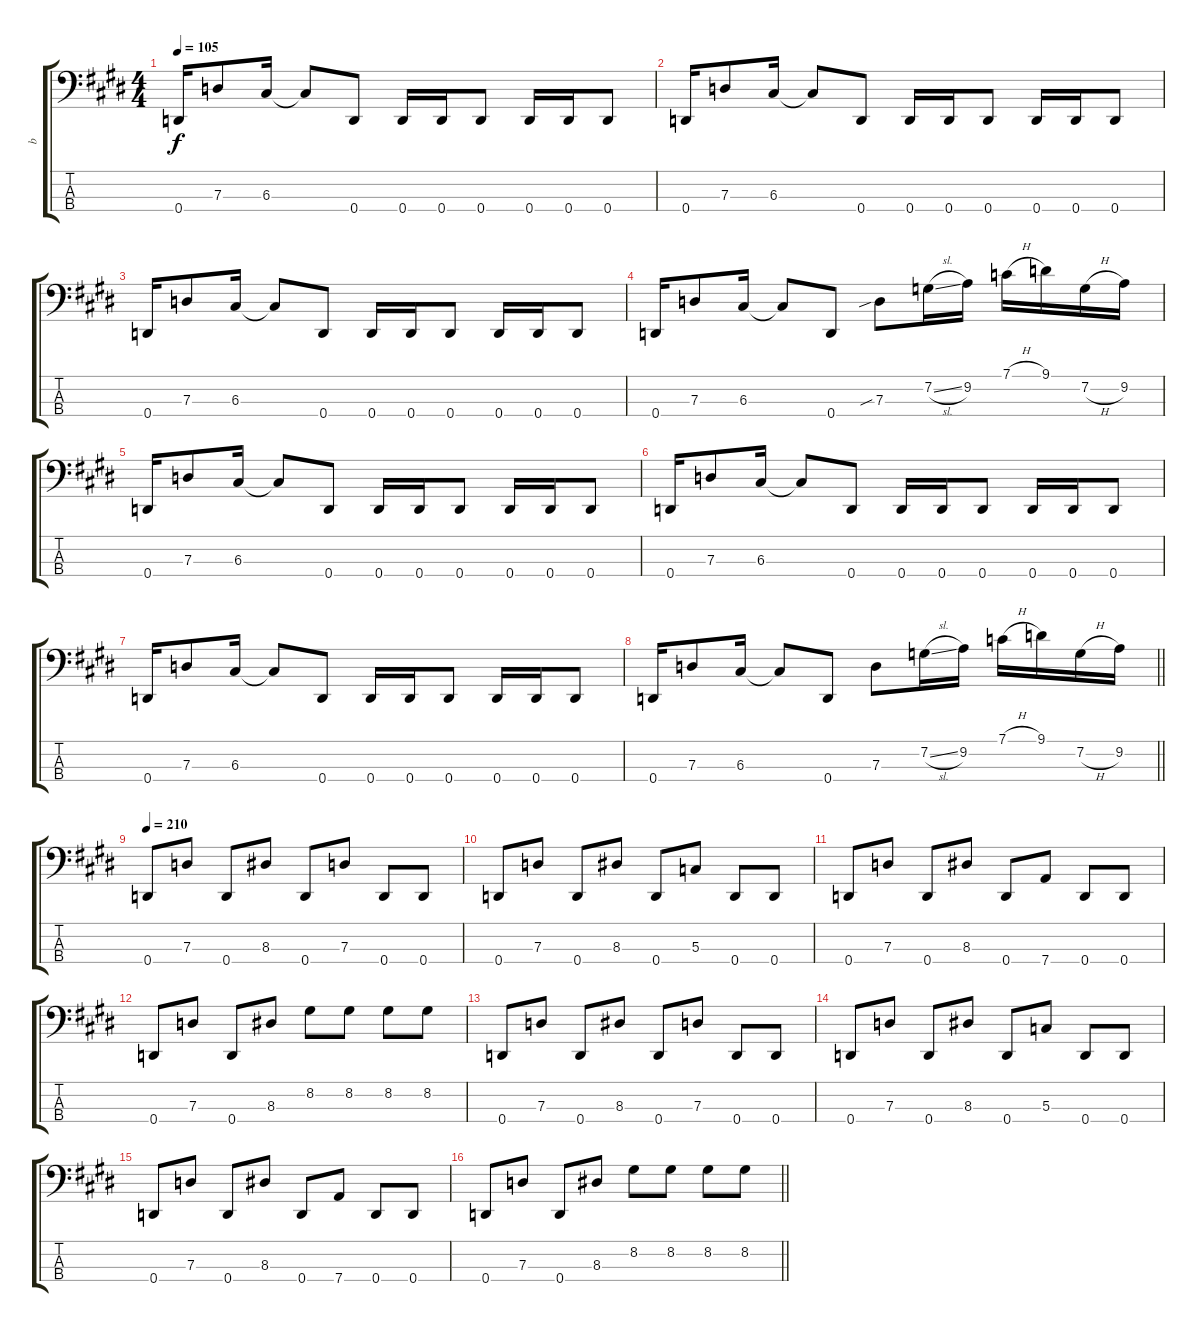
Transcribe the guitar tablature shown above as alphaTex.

\track ("b" "b") {instrument electricbasspick}
\staff {score tabs}
\tuning (F2 C2 G1 D1) {hide}
\ts (4 4)
\tempo 105
\clef f4
\ks c#minor
0.4.16{dy f} 7.3.8 6.3.16 6.3{t}.8 0.4.8 0.4.16 0.4.16 0.4.8 0.4.16 0.4.16 0.4.8 |
0.4.16 7.3.8 6.3.16 6.3{t}.8 0.4.8 0.4.16 0.4.16 0.4.8 0.4.16 0.4.16 0.4.8 |
0.4.16 7.3.8 6.3.16 6.3{t}.8 0.4.8 0.4.16 0.4.16 0.4.8 0.4.16 0.4.16 0.4.8 |
0.4.16 7.3.8 6.3.16 6.3{t}.8 0.4.8 7.3{sib}.8 7.2{sl}.16 9.2.16 7.1{h}.16 9.1.16 7.2{h}.16 9.2.16 |
0.4.16 7.3.8 6.3.16 6.3{t}.8 0.4.8 0.4.16 0.4.16 0.4.8 0.4.16 0.4.16 0.4.8 |
0.4.16 7.3.8 6.3.16 6.3{t}.8 0.4.8 0.4.16 0.4.16 0.4.8 0.4.16 0.4.16 0.4.8 |
0.4.16 7.3.8 6.3.16 6.3{t}.8 0.4.8 0.4.16 0.4.16 0.4.8 0.4.16 0.4.16 0.4.8 |
\barLineRight lightlight
0.4.16 7.3.8 6.3.16 6.3{t}.8 0.4.8 7.3.8 7.2{sl}.16 9.2.16 7.1{h}.16 9.1.16 7.2{h}.16 9.2.16 |
\tempo 210
0.4.8 7.3.8 0.4.8 8.3.8 0.4.8 7.3.8 0.4.8 0.4.8 |
0.4.8 7.3.8 0.4.8 8.3.8 0.4.8 5.3.8 0.4.8 0.4.8 |
0.4.8 7.3.8 0.4.8 8.3.8 0.4.8 7.4.8 0.4.8 0.4.8 |
0.4.8 7.3.8 0.4.8 8.3.8 8.2.8 8.2.8 8.2.8 8.2.8 |
0.4.8 7.3.8 0.4.8 8.3.8 0.4.8 7.3.8 0.4.8 0.4.8 |
0.4.8 7.3.8 0.4.8 8.3.8 0.4.8 5.3.8 0.4.8 0.4.8 |
0.4.8 7.3.8 0.4.8 8.3.8 0.4.8 7.4.8 0.4.8 0.4.8 |
\barLineRight lightlight
0.4.8 7.3.8 0.4.8 8.3.8 8.2.8 8.2.8 8.2.8 8.2.8
